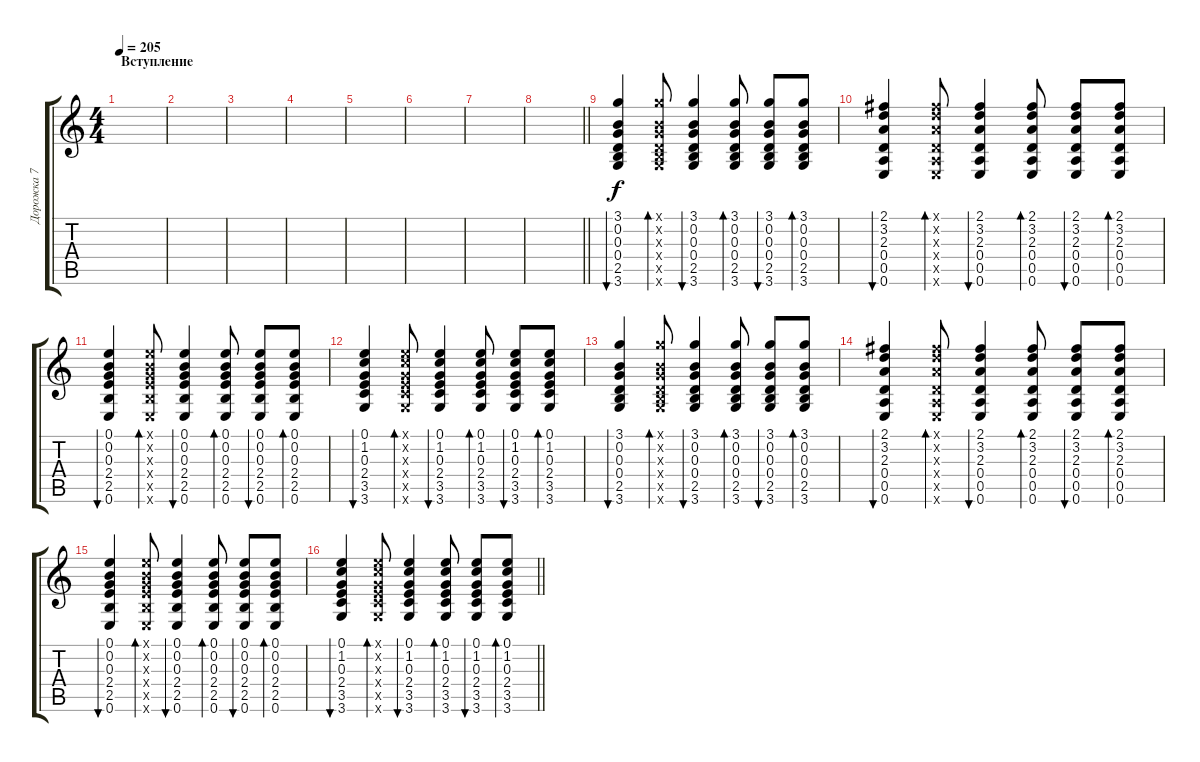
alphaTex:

\track ("Дорожка 7" "Дорожка 7") {instrument acousticguitarsteel}
\staff {score tabs}
\tuning (E4 B3 G3 D3 A2 E2) {hide}
\ts (4 4)
\section ("" "Вступление")
\tempo 205
\clef g2
\ks c
|
|
|
|
|
|
|
\barLineRight lightlight
|
(3.1 0.2 0.3 0.4 2.5 3.6).4{bu 60} (3.1{x} 0.2{x} 0.3{x} 0.4{x} 2.5{x} 3.6{x}).8{bd 60} (3.1 0.2 0.3 0.4 2.5 3.6).4{bu 60} (3.1 0.2 0.3 0.4 2.5 3.6).8{bd 60} (3.1 0.2 0.3 0.4 2.5 3.6).8{bu 60} (3.1 0.2 0.3 0.4 2.5 3.6).8{bd 60} |
(2.1 3.2 2.3 0.4 0.5 0.6).4{bu 60} (2.1{x} 3.2{x} 2.3{x} 0.4{x} 0.5{x} 0.6{x}).8{bd 60} (2.1 3.2 2.3 0.4 0.5 0.6).4{bu 60} (2.1 3.2 2.3 0.4 0.5 0.6).8{bd 60} (2.1 3.2 2.3 0.4 0.5 0.6).8{bu 60} (2.1 3.2 2.3 0.4 0.5 0.6).8{bd 60} |
(0.1 0.2 0.3 2.4 2.5 0.6).4{bu 60} (0.1{x} 0.2{x} 0.3{x} 2.4{x} 2.5{x} 0.6{x}).8{bd 60} (0.1 0.2 0.3 2.4 2.5 0.6).4{bu 60} (0.1 0.2 0.3 2.4 2.5 0.6).8{bd 60} (0.1 0.2 0.3 2.4 2.5 0.6).8{bu 60} (0.1 0.2 0.3 2.4 2.5 0.6).8{bd 60} |
(0.1 1.2 0.3 2.4 3.5 3.6).4{bu 60} (0.1{x} 1.2{x} 0.3{x} 2.4{x} 3.5{x} 3.6{x}).8{bd 60} (0.1 1.2 0.3 2.4 3.5 3.6).4{bu 60} (0.1 1.2 0.3 2.4 3.5 3.6).8{bd 60} (0.1 1.2 0.3 2.4 3.5 3.6).8{bu 60} (0.1 1.2 0.3 2.4 3.5 3.6).8{bd 60} |
(3.1 0.2 0.3 0.4 2.5 3.6).4{bu 60} (3.1{x} 0.2{x} 0.3{x} 0.4{x} 2.5{x} 3.6{x}).8{bd 60} (3.1 0.2 0.3 0.4 2.5 3.6).4{bu 60} (3.1 0.2 0.3 0.4 2.5 3.6).8{bd 60} (3.1 0.2 0.3 0.4 2.5 3.6).8{bu 60} (3.1 0.2 0.3 0.4 2.5 3.6).8{bd 60} |
(2.1 3.2 2.3 0.4 0.5 0.6).4{bu 60} (2.1{x} 3.2{x} 2.3{x} 0.4{x} 0.5{x} 0.6{x}).8{bd 60} (2.1 3.2 2.3 0.4 0.5 0.6).4{bu 60} (2.1 3.2 2.3 0.4 0.5 0.6).8{bd 60} (2.1 3.2 2.3 0.4 0.5 0.6).8{bu 60} (2.1 3.2 2.3 0.4 0.5 0.6).8{bd 60} |
(0.1 0.2 0.3 2.4 2.5 0.6).4{bu 60} (0.1{x} 0.2{x} 0.3{x} 2.4{x} 2.5{x} 0.6{x}).8{bd 60} (0.1 0.2 0.3 2.4 2.5 0.6).4{bu 60} (0.1 0.2 0.3 2.4 2.5 0.6).8{bd 60} (0.1 0.2 0.3 2.4 2.5 0.6).8{bu 60} (0.1 0.2 0.3 2.4 2.5 0.6).8{bd 60} |
\barLineRight lightlight
(0.1 1.2 0.3 2.4 3.5 3.6).4{bu 60} (0.1{x} 1.2{x} 0.3{x} 2.4{x} 3.5{x} 3.6{x}).8{bd 60} (0.1 1.2 0.3 2.4 3.5 3.6).4{bu 60} (0.1 1.2 0.3 2.4 3.5 3.6).8{bd 60} (0.1 1.2 0.3 2.4 3.5 3.6).8{bu 60} (0.1 1.2 0.3 2.4 3.5 3.6).8{bd 60}
